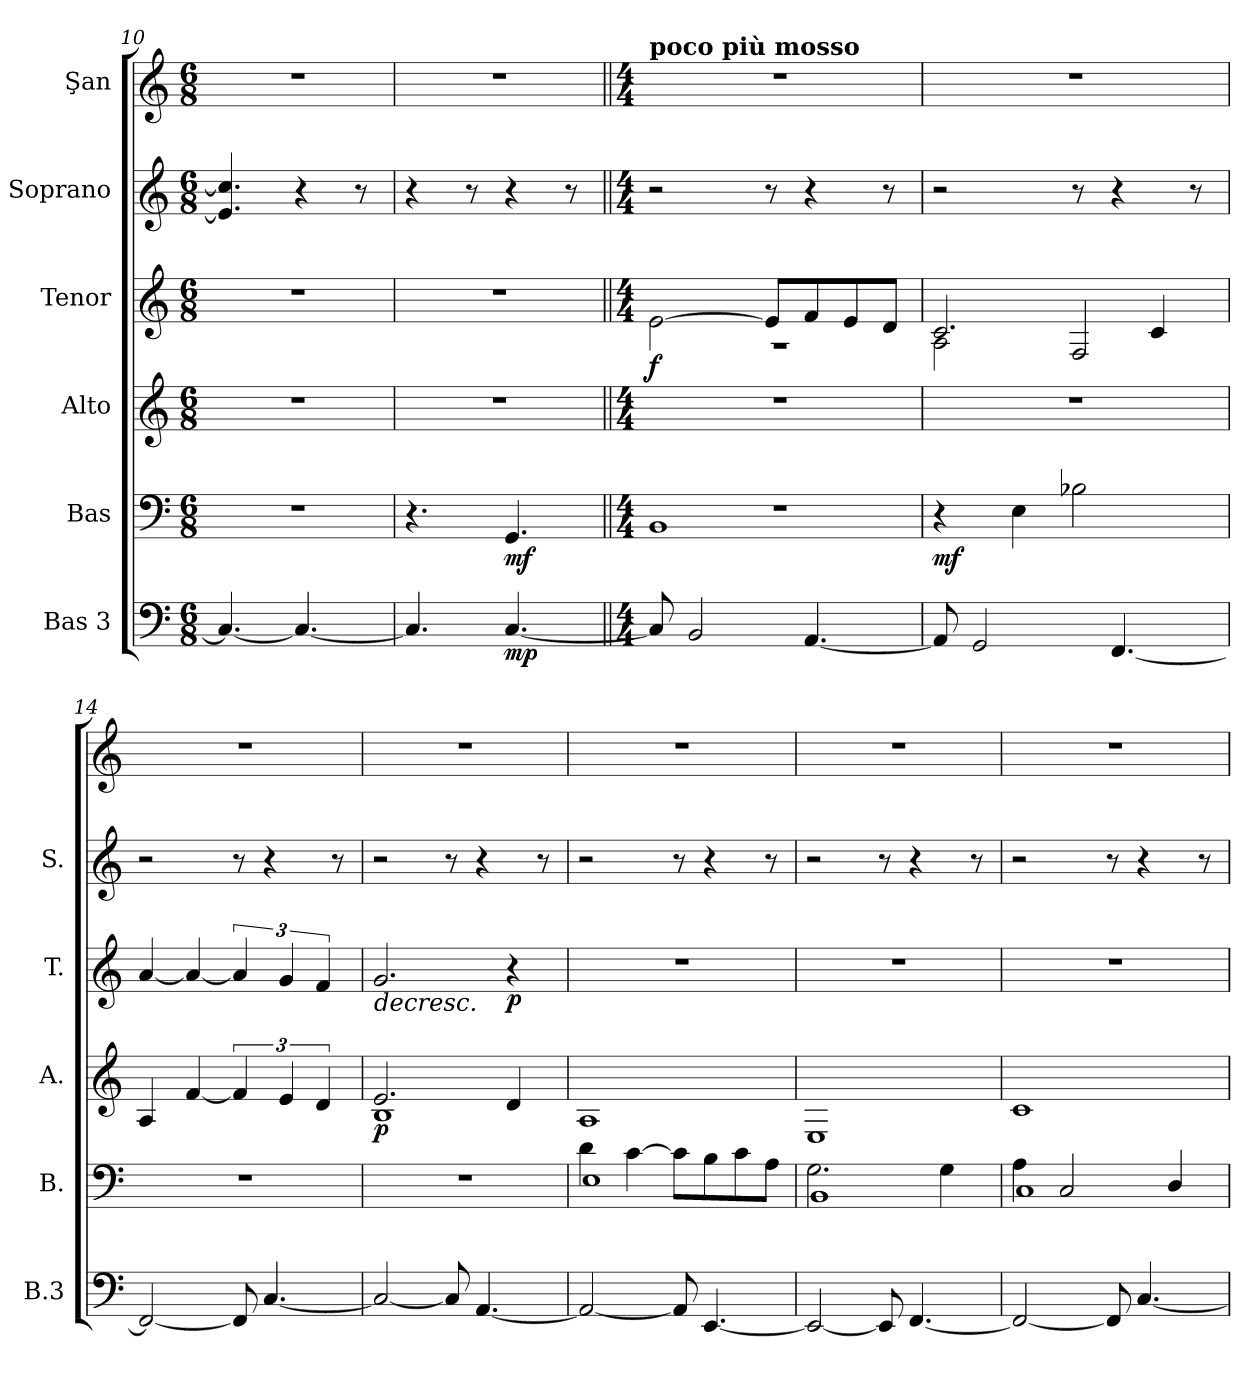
**kern	**dynam	**kern	**dynam	**kern	**dynam	**kern	**dynam	**kern	**kern
*part6	*part6	*part5	*part5	*part4	*part4	*part3	*part3	*part2	*part1
*staff6	*staff6	*staff5	*staff5	*staff4	*staff4	*staff3	*staff3	*staff2	*staff1
*I"Bas 3	*	*I"Bas	*	*I"Alto	*	*I"Tenor	*	*I"Soprano	*I"Şan
*I'B.3	*	*I'B.	*	*I'A.	*	*I'T.	*	*I'S.	*
*clefF4	*	*clefF4	*	*clefG2	*	*clefG2	*	*clefG2	*clefG2
*k[]	*	*k[]	*	*k[]	*	*k[]	*	*k[]	*k[]
*M6/8	*	*M6/8	*	*M6/8	*	*M6/8	*	*M6/8	*M6/8
=10	=10	=10	=10	=10	=10	=10	=10	=10	=10
4.C/_	.	2.r	.	2.r	.	2.r	.	4.e/] 4.cc/]	2.r
4.C/_	.	.	.	.	.	.	.	4r	.
.	.	.	.	.	.	.	.	8r	.
=11	=11	=11	=11	=11	=11	=11	=11	=11	=11
4.C/]	.	4.r	.	2.r	.	2.r	.	4r	2.r
.	.	.	.	.	.	.	.	8r	.
!	!LO:DY:b	!	!LO:DY:b	!	!	!	!	!	!
[4.C/	mp	4.GG/	mf	.	.	.	.	4r	.
.	.	.	.	.	.	.	.	8r	.
=12||	=12||	=12||	=12||	=12||	=12||	=12||	=12||	=12||	=12||
*M4/4	*	*M4/4	*	*M4/4	*	*M4/4	*	*M4/4	*M4/4
*	*	*	*	*	*	*	*	*	*MM68
*	*	*^	*	*	*	*^	*	*	*
!	!	!	!	!	!	!	!	!	!	!	!LO:TX:a:B:t=poco più mosso
!	!	!	!	!	!	!	!	!	!LO:DY:b	!	!
8C/]	.	1r	1BB	.	1r	.	[2e\	1r	f	2r	1r
2BB/	.	.	.	.	.	.	.	.	.	.	.
.	.	.	.	.	.	.	8e/L]	.	.	8r	.
[4.AA/	.	.	.	.	.	.	8f/	.	.	4r	.
.	.	.	.	.	.	.	8e/	.	.	.	.
.	.	.	.	.	.	.	8d/J	.	.	8r	.
*	*	*v	*v	*	*	*	*	*	*	*	*
=13	=13	=13	=13	=13	=13	=13	=13	=13	=13	=13
!	!	!	!LO:DY:b	!	!	!	!	!	!	!
8AA/]	.	4r	mf	1r	.	2.c/	2A\	.	2r	1r
2GG/	.	.	.	.	.	.	.	.	.	.
.	.	4E\	.	.	.	.	.	.	.	.
.	.	2B-X\	.	.	.	.	2F/	.	8r	.
[4.FF/	.	.	.	.	.	.	.	.	4r	.
.	.	.	.	.	.	4c/	.	.	.	.
.	.	.	.	.	.	.	.	.	8r	.
*	*	*	*	*	*	*v	*v	*	*	*
=14	=14	=14	=14	=14	=14	=14	=14	=14	=14
2FF/_	.	1r	.	4A/	.	[4a/	.	2r	1r
.	.	.	.	[4f/	.	4a/_	.	.	.
8FF/]	.	.	.	6f/]	.	6a/]	.	8r	.
[4.C/	.	.	.	.	.	.	.	4r	.
.	.	.	.	6e/	.	6g/	.	.	.
.	.	.	.	6d/	.	6f/	.	.	.
.	.	.	.	.	.	.	.	8r	.
=15	=15	=15	=15	=15	=15	=15	=15	=15	=15
*	*	*	*	*^	*	*	*	*	*
!	!	!	!	!	!	!LO:DY:b	!	!LO:HP:b	!	!
2C/_	.	1r	.	2.e/	1B	p	2.g/	>	2r	1r
8C/]	.	.	.	.	.	.	.	.	8r	.
[4.AA/	.	.	.	.	.	.	.	.	4r	.
!	!	!	!	!	!	!	!	!LO:DY:b	!	!
.	.	.	.	4d/	.	.	4r	p	.	.
.	.	.	.	.	.	.	.	.	8r	.
*	*	*	*	*v	*v	*	*	*	*	*
.	.	.	.	.	.	.	]	.	.
!!LO:PB:g=z
=16	=16	=16	=16	=16	=16	=16	=16	=16	=16
*	*	*^	*	*	*	*	*	*	*
2AA/_	.	4d\	1E	.	1A	.	1r	.	2r	1r
.	.	[4c\	.	.	.	.	.	.	.	.
8AA/]	.	8c\L]	.	.	.	.	.	.	8r	.
[4.EE/	.	8B\	.	.	.	.	.	.	4r	.
.	.	8c\	.	.	.	.	.	.	.	.
.	.	8A\J	.	.	.	.	.	.	8r	.
=17	=17	=17	=17	=17	=17	=17	=17	=17	=17	=17
2EE/_	.	2.G\	1BB	.	1E	.	1r	.	2r	1r
8EE/]	.	.	.	.	.	.	.	.	8r	.
[4.FF/	.	.	.	.	.	.	.	.	4r	.
.	.	4G\	.	.	.	.	.	.	.	.
.	.	.	.	.	.	.	.	.	8r	.
=18	=18	=18	=18	=18	=18	=18	=18	=18	=18	=18
2FF/_	.	4A\	1C	.	1c	.	1r	.	2r	1r
.	.	2C/	.	.	.	.	.	.	.	.
8FF/]	.	.	.	.	.	.	.	.	8r	.
[4.C/	.	.	.	.	.	.	.	.	4r	.
.	.	4D/	.	.	.	.	.	.	.	.
.	.	.	.	.	.	.	.	.	8r	.
*	*	*v	*v	*	*	*	*	*	*	*
=	=	=	=	=	=	=	=	=	=
*-	*-	*-	*-	*-	*-	*-	*-	*-	*-
